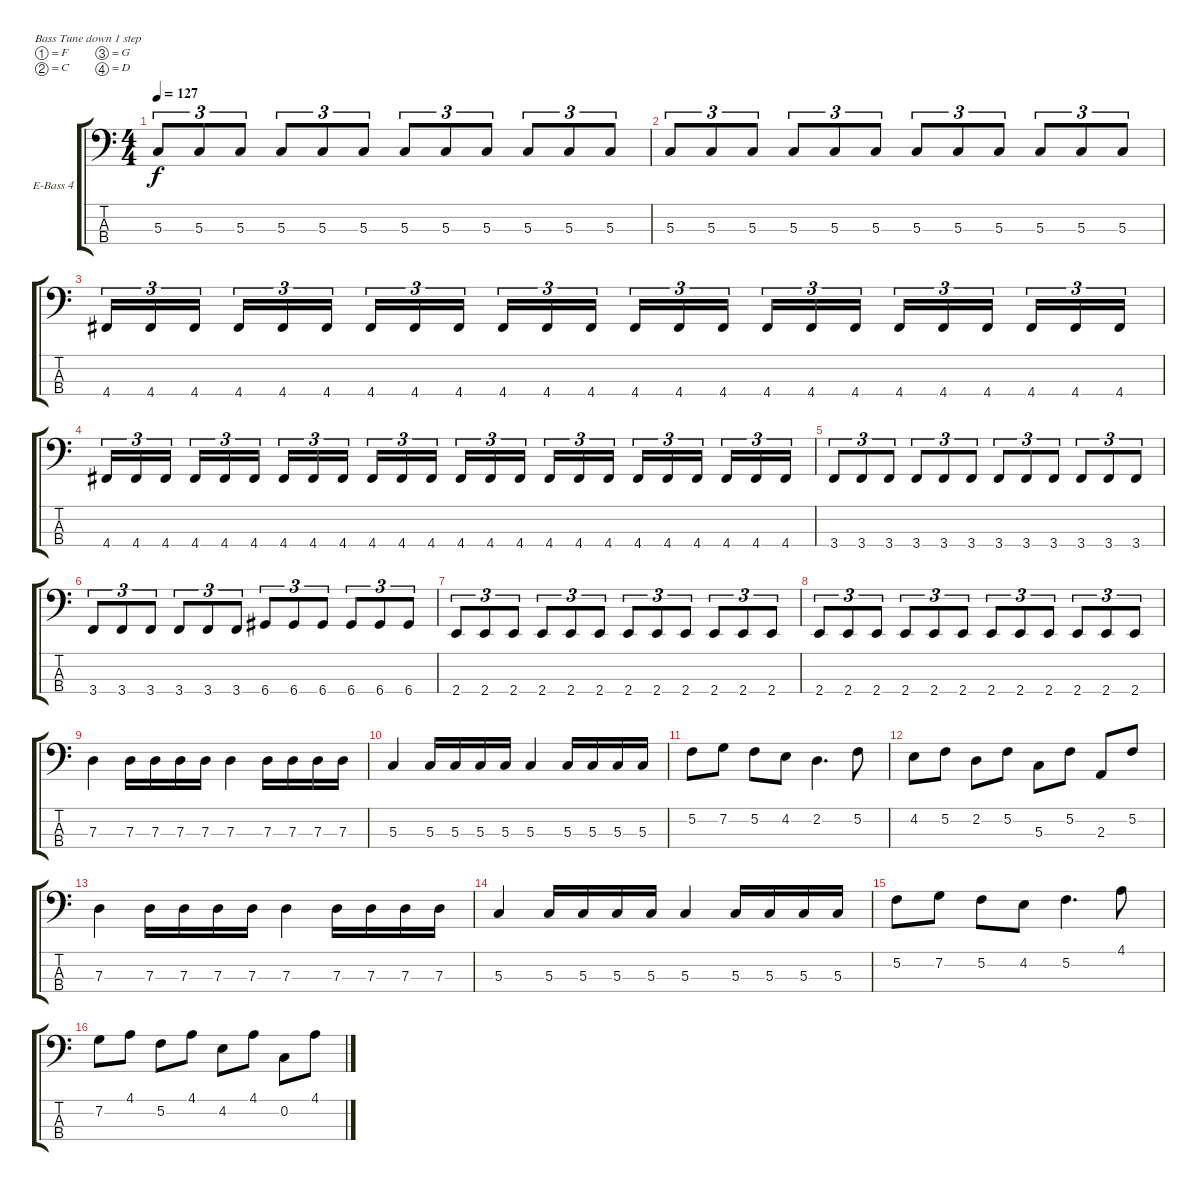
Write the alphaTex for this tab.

\bracketExtendMode groupsimilarinstruments
\firstSystemTrackNameOrientation horizontal
\otherSystemsTrackNameOrientation horizontal
\track ("Bass (4 string)" "E-Bass 4") {instrument electricbassfinger}
\staff {score tabs}
\tuning (F2 C2 G1 D1)
\ts (4 4)
\tempo 127
\clef f4
\scale
0.333333
\ks c
5.3.8{tu (3 2) dy f} 5.3.8{tu (3 2)} 5.3.8{tu (3 2)} 5.3.8{tu (3 2)} 5.3.8{tu (3 2)} 5.3.8{tu (3 2)} 5.3.8{tu (3 2)} 5.3.8{tu (3 2)} 5.3.8{tu (3 2)} 5.3.8{tu (3 2)} 5.3.8{tu (3 2)} 5.3.8{tu (3 2)} |
\scale
0.333333 5.3.8{tu (3 2)} 5.3.8{tu (3 2)} 5.3.8{tu (3 2)} 5.3.8{tu (3 2)} 5.3.8{tu (3 2)} 5.3.8{tu (3 2)} 5.3.8{tu (3 2)} 5.3.8{tu (3 2)} 5.3.8{tu (3 2)} 5.3.8{tu (3 2)} 5.3.8{tu (3 2)} 5.3.8{tu (3 2)} |
\scale
0.333333 4.4.16{tu (3 2)} 4.4.16{tu (3 2)} 4.4.16{tu (3 2)} 4.4.16{tu (3 2)} 4.4.16{tu (3 2)} 4.4.16{tu (3 2)} 4.4.16{tu (3 2)} 4.4.16{tu (3 2)} 4.4.16{tu (3 2)} 4.4.16{tu (3 2)} 4.4.16{tu (3 2)} 4.4.16{tu (3 2)} 4.4.16{tu (3 2)} 4.4.16{tu (3 2)} 4.4.16{tu (3 2)} 4.4.16{tu (3 2)} 4.4.16{tu (3 2)} 4.4.16{tu (3 2)} 4.4.16{tu (3 2)} 4.4.16{tu (3 2)} 4.4.16{tu (3 2)} 4.4.16{tu (3 2)} 4.4.16{tu (3 2)} 4.4.16{tu (3 2)} |
\scale
0.333333 4.4.16{tu (3 2)} 4.4.16{tu (3 2)} 4.4.16{tu (3 2)} 4.4.16{tu (3 2)} 4.4.16{tu (3 2)} 4.4.16{tu (3 2)} 4.4.16{tu (3 2)} 4.4.16{tu (3 2)} 4.4.16{tu (3 2)} 4.4.16{tu (3 2)} 4.4.16{tu (3 2)} 4.4.16{tu (3 2)} 4.4.16{tu (3 2)} 4.4.16{tu (3 2)} 4.4.16{tu (3 2)} 4.4.16{tu (3 2)} 4.4.16{tu (3 2)} 4.4.16{tu (3 2)} 4.4.16{tu (3 2)} 4.4.16{tu (3 2)} 4.4.16{tu (3 2)} 4.4.16{tu (3 2)} 4.4.16{tu (3 2)} 4.4.16{tu (3 2)} |
\scale
0.333333 3.4.8{tu (3 2)} 3.4.8{tu (3 2)} 3.4.8{tu (3 2)} 3.4.8{tu (3 2)} 3.4.8{tu (3 2)} 3.4.8{tu (3 2)} 3.4.8{tu (3 2)} 3.4.8{tu (3 2)} 3.4.8{tu (3 2)} 3.4.8{tu (3 2)} 3.4.8{tu (3 2)} 3.4.8{tu (3 2)} |
\scale
0.333333 3.4.8{tu (3 2)} 3.4.8{tu (3 2)} 3.4.8{tu (3 2)} 3.4.8{tu (3 2)} 3.4.8{tu (3 2)} 3.4.8{tu (3 2)} 6.4.8{tu (3 2)} 6.4.8{tu (3 2)} 6.4.8{tu (3 2)} 6.4.8{tu (3 2)} 6.4.8{tu (3 2)} 6.4.8{tu (3 2)} |
\scale
0.333333 2.4.8{tu (3 2)} 2.4.8{tu (3 2)} 2.4.8{tu (3 2)} 2.4.8{tu (3 2)} 2.4.8{tu (3 2)} 2.4.8{tu (3 2)} 2.4.8{tu (3 2)} 2.4.8{tu (3 2)} 2.4.8{tu (3 2)} 2.4.8{tu (3 2)} 2.4.8{tu (3 2)} 2.4.8{tu (3 2)} |
\scale
0.333333 2.4.8{tu (3 2)} 2.4.8{tu (3 2)} 2.4.8{tu (3 2)} 2.4.8{tu (3 2)} 2.4.8{tu (3 2)} 2.4.8{tu (3 2)} 2.4.8{tu (3 2)} 2.4.8{tu (3 2)} 2.4.8{tu (3 2)} 2.4.8{tu (3 2)} 2.4.8{tu (3 2)} 2.4.8{tu (3 2)} |
\scale
0.333333 7.3.4 7.3.16 7.3.16 7.3.16 7.3.16 7.3.4 7.3.16 7.3.16 7.3.16 7.3.16 |
\scale
0.333333 5.3.4 5.3.16 5.3.16 5.3.16 5.3.16 5.3.4 5.3.16 5.3.16 5.3.16 5.3.16 |
\scale
0.333333 5.2.8 7.2.8 5.2.8 4.2.8 2.2.4{d} 5.2.8 |
\scale
0.333333 4.2.8 5.2.8 2.2.8 5.2.8 5.3.8 5.2.8 2.3.8 5.2.8 |
\scale
0.333333 7.3.4 7.3.16 7.3.16 7.3.16 7.3.16 7.3.4 7.3.16 7.3.16 7.3.16 7.3.16 |
\scale
0.333333 5.3.4 5.3.16 5.3.16 5.3.16 5.3.16 5.3.4 5.3.16 5.3.16 5.3.16 5.3.16 |
\scale
0.333333 5.2.8 7.2.8 5.2.8 4.2.8 5.2.4{d} 4.1.8 |
\scale
0.333333 7.2.8 4.1.8 5.2.8 4.1.8 4.2.8 4.1.8 0.2.8 4.1.8
